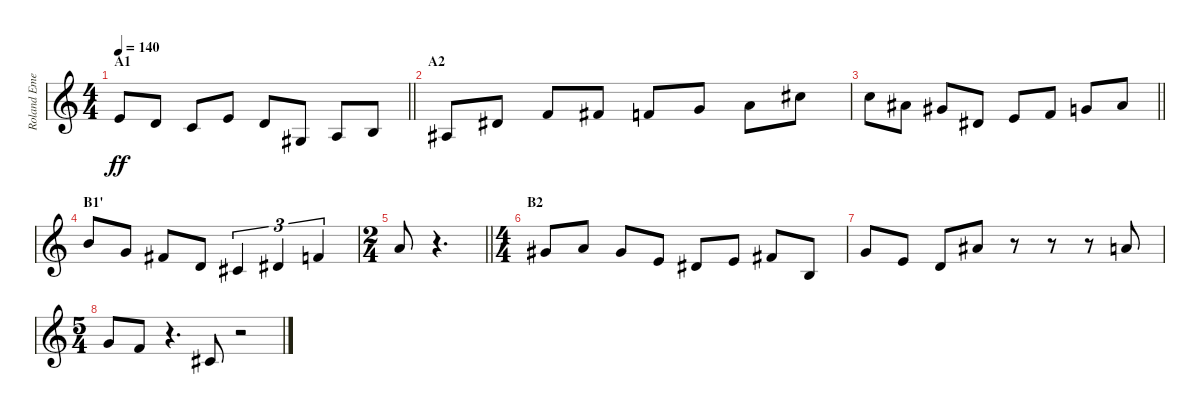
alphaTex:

\track ("Roland Emessy I - Keys" "Roland Eme") {instrument rockorgan}
\staff {score}
\tuning (E5 B4 G4 D4 A3 E3) {hide}
\ts (4 4)
\section ("" "A1")
\tempo 140
\clef g2
\barLineRight lightlight
\ks c
7.5{pm}.8{dy ff} 5.5{pm}.8 3.5{pm}.8 7.5{pm}.8 5.5{pm}.8 4.6{pm}.8 5.6{pm}.8 7.6{pm}.8 |
\section ("" "A2")
6.6{pm}.8 6.5{pm}.8 8.5{pm}.8 9.5{pm}.8 8.5{pm}.8 5.4{pm}.8 7.4{pm}.8 6.3{pm}.8 |
\barLineRight lightlight
5.3{pm}.8 8.4{pm}.8 6.4{pm}.8 6.5{pm}.8 7.5{pm}.8 8.5{pm}.8 5.4{pm}.8 8.4{pm}.8 |
\section ("" "B1'")
4.3{pm}.8 5.4{pm}.8 4.4{pm}.8 5.5{pm}.8 4.5{pm}.4{tu (3 2)} 6.5{pm}.4{tu (3 2)} 8.5{pm}.4{tu (3 2)} |
\ts (2 4)
\barLineRight lightlight
7.4{pm}.8 r.4{d} |
\ts (4 4)
\section ("" "B2")
6.4{pm}.8 7.4{pm}.8 6.4{pm}.8 7.5{pm}.8 6.5{pm}.8 7.5{pm}.8 9.5{pm}.8 7.6{pm}.8 |
5.4{pm}.8 7.5{pm}.8 5.5{pm}.8 8.4.8 r.8 r.8 r.8 7.4{pm}.8 |
\ts (5 4)
5.4{pm}.8 3.4{pm}.8 r.4{d} 4.5{pm}.8 r.2
